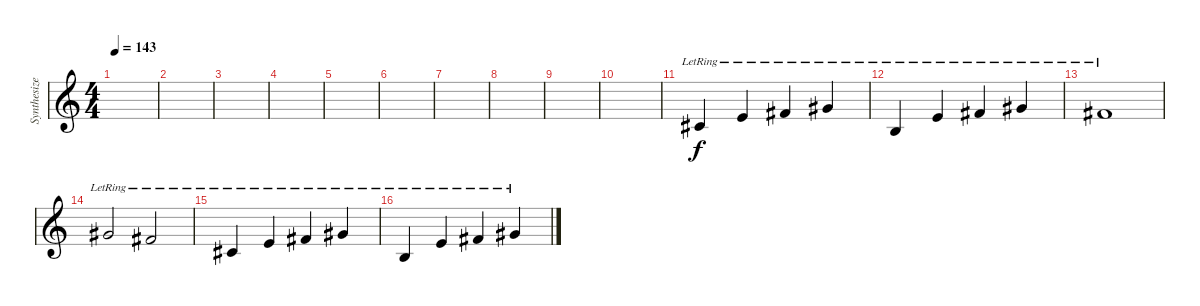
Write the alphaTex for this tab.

\track ("Synthesizer" "Synthesize") {instrument pad3polysynth}
\staff {score}
\tuning (E4 B3 G3 D3 A2 E2 B1) {hide}
\ts (4 4)
\tempo 143
\clef g2
\ks c
|
|
|
|
|
|
|
|
|
|
2.2{lr}.4{volume 10} 0.1{lr}.4 2.1{lr}.4 4.1{lr}.4 |
0.2{lr}.4 0.1{lr}.4 2.1{lr}.4 4.1{lr}.4 |
2.1{lr}.1 |
4.1{lr}.2 2.1{lr}.2 |
2.2{lr}.4 0.1{lr}.4 2.1{lr}.4 4.1{lr}.4 |
0.2{lr}.4 0.1{lr}.4 2.1{lr}.4 4.1{lr}.4
